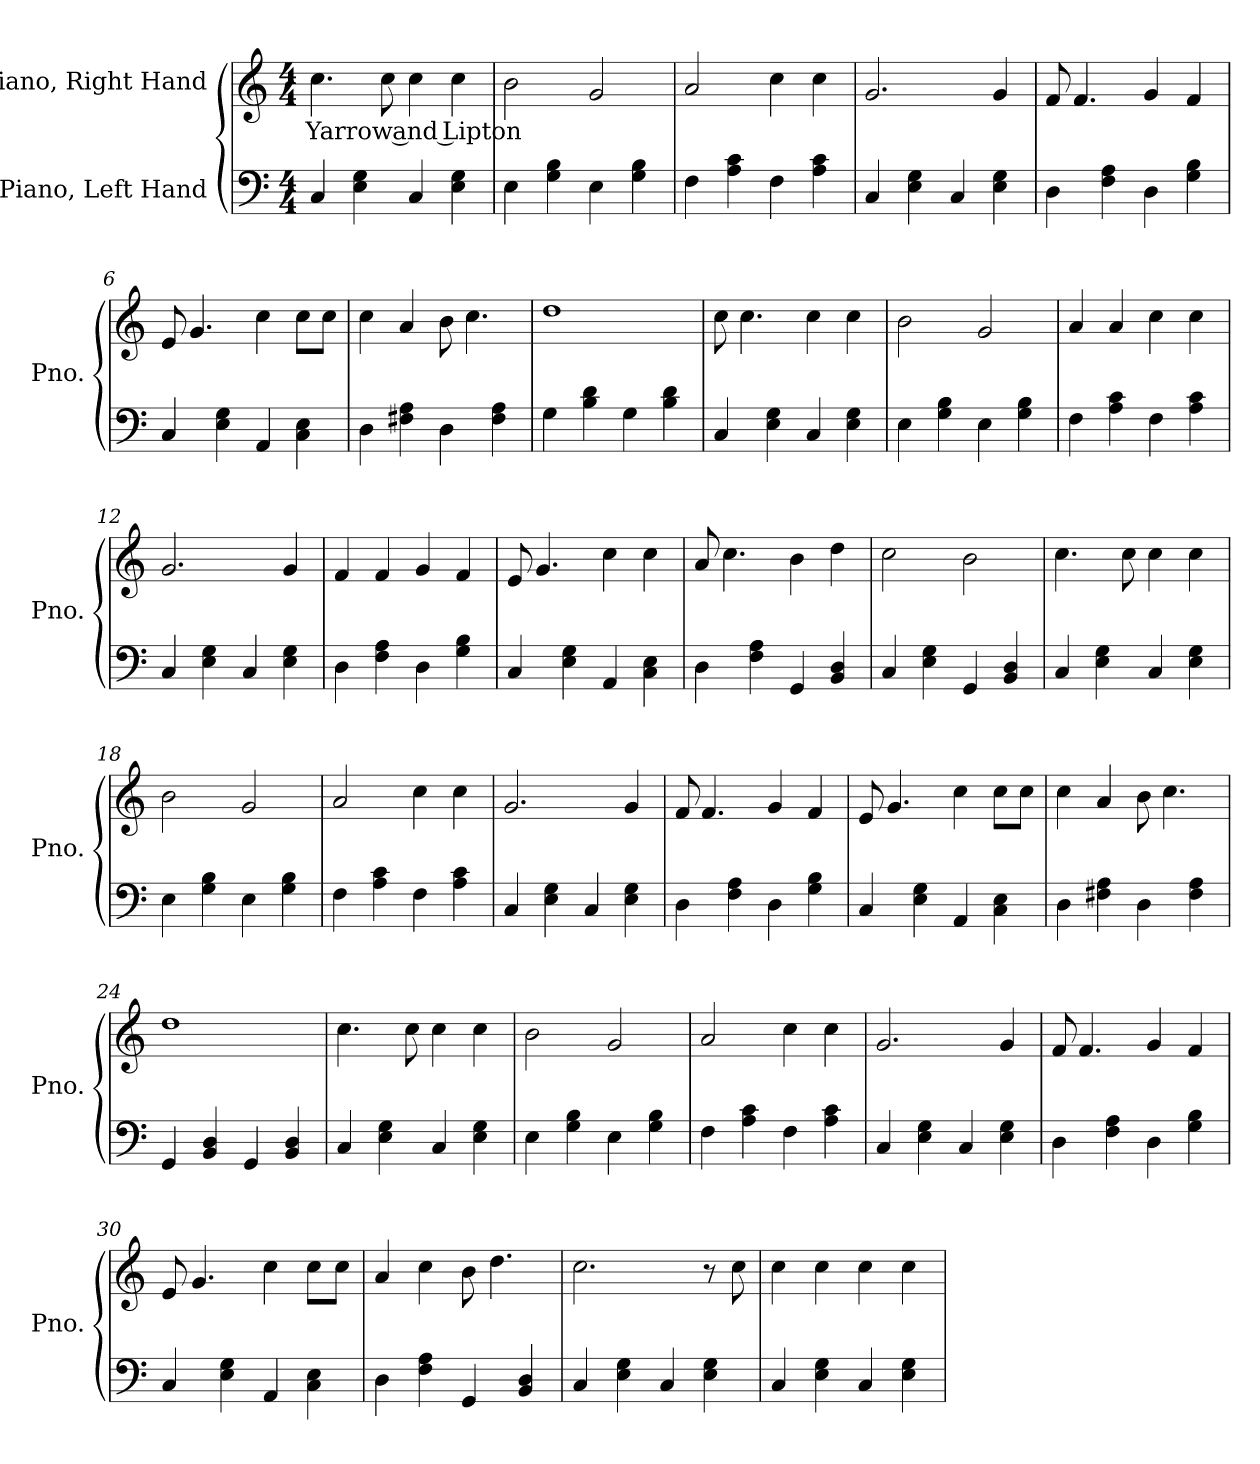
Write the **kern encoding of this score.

**kern	**kern	**text
*part2	*part1	*part1
*staff2	*staff1	*staff1
*I"Piano, Left Hand	*I"Piano, Right Hand	*
*I'Pno.	*I'Pno.	*
*clefF4	*clefG2	*
*k[]	*k[]	*
*M4/4	*M4/4	*
*MM130	*MM130	*
=1	=1	=1
!	!	!LO:LY:b
4C/	4.cc\	Yarrow and Lipton
4E\ 4G\	.	.
.	8cc\	.
4C/	4cc\	.
4E\ 4G\	4cc\	.
=2	=2	=2
4E\	2b\	.
4G\ 4B\	.	.
4E\	2g/	.
4G\ 4B\	.	.
=3	=3	=3
4F\	2a/	.
4A\ 4c\	.	.
4F\	4cc\	.
4A\ 4c\	4cc\	.
=4	=4	=4
4C/	2.g/	.
4E\ 4G\	.	.
4C/	.	.
4E\ 4G\	4g/	.
=5	=5	=5
4D\	8f/	.
.	4.f/	.
4F\ 4A\	.	.
4D\	4g/	.
4G\ 4B\	4f/	.
!!LO:LB:g=z
=6	=6	=6
4C/	8e/	.
.	4.g/	.
4E\ 4G\	.	.
4AA/	4cc\	.
4C\ 4E\	8cc\L	.
.	8cc\J	.
=7	=7	=7
4D\	4cc\	.
4F#X\ 4A\	4a/	.
4D\	8b\	.
.	4.cc\	.
4F#\ 4A\	.	.
=8	=8	=8
4G\	1dd	.
4B\ 4d\	.	.
4G\	.	.
4B\ 4d\	.	.
=9	=9	=9
4C/	8cc\	.
.	4.cc\	.
4E\ 4G\	.	.
4C/	4cc\	.
4E\ 4G\	4cc\	.
=10	=10	=10
4E\	2b\	.
4G\ 4B\	.	.
4E\	2g/	.
4G\ 4B\	.	.
=11	=11	=11
4F\	4a/	.
4A\ 4c\	4a/	.
4F\	4cc\	.
4A\ 4c\	4cc\	.
=12	=12	=12
4C/	2.g/	.
4E\ 4G\	.	.
4C/	.	.
4E\ 4G\	4g/	.
=13	=13	=13
4D\	4f/	.
4F\ 4A\	4f/	.
4D\	4g/	.
4G\ 4B\	4f/	.
!!LO:LB:g=z
=14	=14	=14
4C/	8e/	.
.	4.g/	.
4E\ 4G\	.	.
4AA/	4cc\	.
4C\ 4E\	4cc\	.
=15	=15	=15
4D\	8a/	.
.	4.cc\	.
4F\ 4A\	.	.
4GG/	4b\	.
4BB/ 4D/	4dd\	.
=16	=16	=16
4C/	2cc\	.
4E\ 4G\	.	.
4GG/	2b\	.
4BB/ 4D/	.	.
=17	=17	=17
4C/	4.cc\	.
4E\ 4G\	.	.
.	8cc\	.
4C/	4cc\	.
4E\ 4G\	4cc\	.
=18	=18	=18
4E\	2b\	.
4G\ 4B\	.	.
4E\	2g/	.
4G\ 4B\	.	.
=19	=19	=19
4F\	2a/	.
4A\ 4c\	.	.
4F\	4cc\	.
4A\ 4c\	4cc\	.
=20	=20	=20
4C/	2.g/	.
4E\ 4G\	.	.
4C/	.	.
4E\ 4G\	4g/	.
=21	=21	=21
4D\	8f/	.
.	4.f/	.
4F\ 4A\	.	.
4D\	4g/	.
4G\ 4B\	4f/	.
!!LO:LB:g=z
=22	=22	=22
4C/	8e/	.
.	4.g/	.
4E\ 4G\	.	.
4AA/	4cc\	.
4C\ 4E\	8cc\L	.
.	8cc\J	.
=23	=23	=23
4D\	4cc\	.
4F#X\ 4A\	4a/	.
4D\	8b\	.
.	4.cc\	.
4F#\ 4A\	.	.
=24	=24	=24
4GG/	1dd	.
4BB/ 4D/	.	.
4GG/	.	.
4BB/ 4D/	.	.
=25	=25	=25
4C/	4.cc\	.
4E\ 4G\	.	.
.	8cc\	.
4C/	4cc\	.
4E\ 4G\	4cc\	.
=26	=26	=26
4E\	2b\	.
4G\ 4B\	.	.
4E\	2g/	.
4G\ 4B\	.	.
=27	=27	=27
4F\	2a/	.
4A\ 4c\	.	.
4F\	4cc\	.
4A\ 4c\	4cc\	.
=28	=28	=28
4C/	2.g/	.
4E\ 4G\	.	.
4C/	.	.
4E\ 4G\	4g/	.
=29	=29	=29
4D\	8f/	.
.	4.f/	.
4F\ 4A\	.	.
4D\	4g/	.
4G\ 4B\	4f/	.
!!LO:LB:g=z
=30	=30	=30
4C/	8e/	.
.	4.g/	.
4E\ 4G\	.	.
4AA/	4cc\	.
4C\ 4E\	8cc\L	.
.	8cc\J	.
=31	=31	=31
4D\	4a/	.
4F\ 4A\	4cc\	.
4GG/	8b\	.
.	4.dd\	.
4BB/ 4D/	.	.
=32	=32	=32
4C/	2.cc\	.
4E\ 4G\	.	.
4C/	.	.
4E\ 4G\	8r	.
.	8cc\	.
=33	=33	=33
4C/	4cc\	.
4E\ 4G\	4cc\	.
4C/	4cc\	.
4E\ 4G\	4cc\	.
=	=	=
*-	*-	*-
